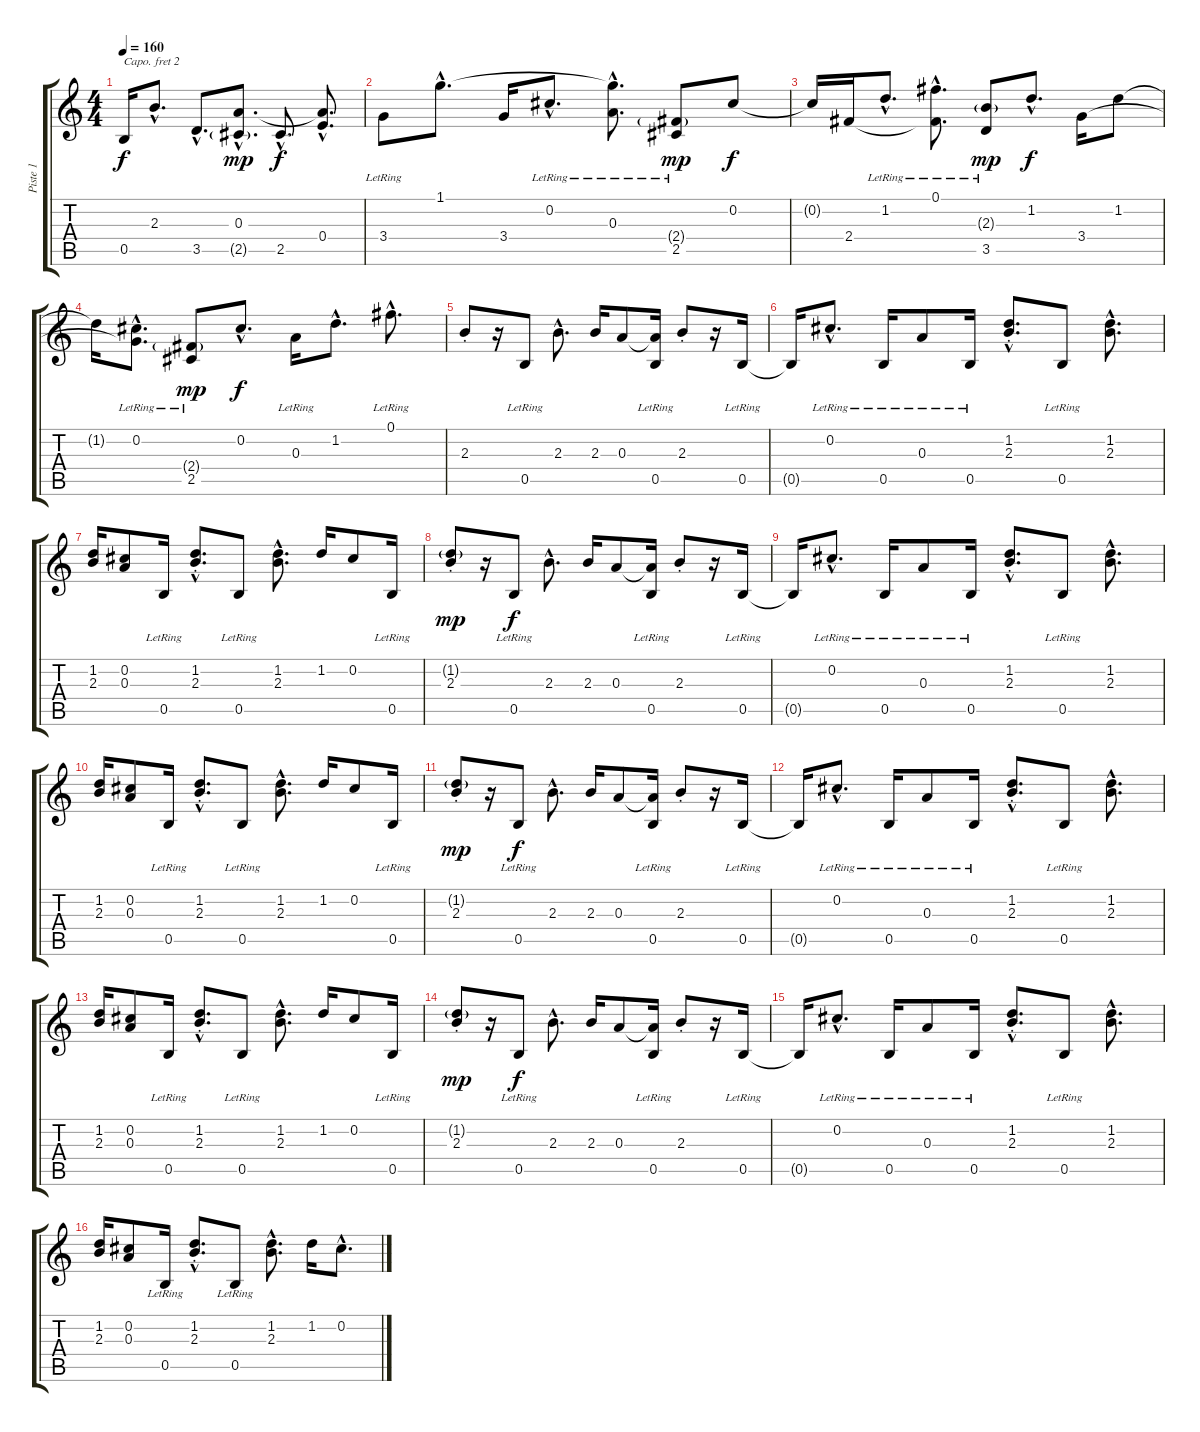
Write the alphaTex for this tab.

\track ("Piste 1" "Piste 1") {instrument electricguitarclean}
\staff {score tabs}
\capo 2
\tuning (E4 B3 G3 D3 A2 E2) {hide}
\ts (4 4)
\tempo 160
\clef g2
\ks c
0.5{t}.16{dy f} 2.3{hac}.8{d} 3.5{hac}.8{d} (0.3{hac} 2.5{g hac}).8{d dy mp} 2.5{hac}.8{d dy f} (0.3{hac t} 0.4{hac}).8{d} |
3.4{lr}.8 1.1{hac}.8{d} 3.4.16 0.2{hac lr}.8{d} (1.1{hac t} 0.3{hac lr}).8{d} (2.4{g} 2.5{lr}).8{dy mp} 0.2.8{dy f} |
0.2{t}.16 2.4.16 1.2{hac lr}.8{d} (0.1{hac lr} 2.4{hac t}).8{d} (2.3{g} 3.5{lr}).8{dy mp} 1.2{hac}.8{d dy f} 3.4.16 1.2.8 |
1.2{t}.16 (0.2{hac lr} 3.4{hac t}).8{d} (2.4{g} 2.5{lr}).8{dy mp} 0.2{hac}.8{d dy f} 0.3{lr}.16 1.2{hac}.8{d} 0.1{hac lr}.8{d} |
2.3{st}.8 r.16 0.5{lr}.8 2.3{hac}.8{d} 2.3.16 0.3.8 (0.3{t} 0.5{lr}).16 2.3{st}.8 r.16 0.5{lr}.16 |
0.5{t}.16 0.2{hac lr}.8{d} 0.5{lr}.16 0.3{lr}.8 0.5{lr}.16 (1.2{hac st} 2.3{hac}).8{d} 0.5{lr}.8 (1.2{hac} 2.3{hac}).8{d} |
(1.2 2.3).16 (0.2 0.3).8 0.5{lr}.16 (1.2{hac st} 2.3{hac}).8{d} 0.5{lr}.8 (1.2{hac} 2.3{hac}).8{d} 1.2.16 0.2.8 0.5{lr}.16 |
(1.2{g} 2.3{st}).8{dy mp} r.16 0.5{lr}.8{dy f} 2.3{hac}.8{d} 2.3.16 0.3.8 (0.3{t} 0.5{lr}).16 2.3{st}.8 r.16 0.5{lr}.16 |
0.5{t}.16 0.2{hac lr}.8{d} 0.5{lr}.16 0.3{lr}.8 0.5{lr}.16 (1.2{hac st} 2.3{hac}).8{d} 0.5{lr}.8 (1.2{hac} 2.3{hac}).8{d} |
(1.2 2.3).16 (0.2 0.3).8 0.5{lr}.16 (1.2{hac st} 2.3{hac}).8{d} 0.5{lr}.8 (1.2{hac} 2.3{hac}).8{d} 1.2.16 0.2.8 0.5{lr}.16 |
(1.2{g st} 2.3{st}).8{dy mp} r.16 0.5{lr}.8{dy f} 2.3{hac}.8{d} 2.3.16 0.3.8 (0.3{t} 0.5{lr}).16 2.3{st}.8 r.16 0.5{lr}.16 |
0.5{t}.16 0.2{hac lr}.8{d} 0.5{lr}.16 0.3{lr}.8 0.5{lr}.16 (1.2{hac st} 2.3{hac}).8{d} 0.5{lr}.8 (1.2{hac} 2.3{hac}).8{d} |
(1.2 2.3).16 (0.2 0.3).8 0.5{lr}.16 (1.2{hac st} 2.3{hac}).8{d} 0.5{lr}.8 (1.2{hac} 2.3{hac}).8{d} 1.2.16 0.2.8 0.5{lr}.16 |
(1.2{g st} 2.3{st}).8{dy mp} r.16 0.5{lr}.8{dy f} 2.3{hac}.8{d} 2.3.16 0.3.8 (0.3{t} 0.5{lr}).16 2.3{st}.8 r.16 0.5{lr}.16 |
0.5{t}.16 0.2{hac lr}.8{d} 0.5{lr}.16 0.3{lr}.8 0.5{lr}.16 (1.2{hac st} 2.3{hac}).8{d} 0.5{lr}.8 (1.2{hac} 2.3{hac}).8{d} |
(1.2 2.3).16 (0.2 0.3).8 0.5{lr}.16 (1.2{hac st} 2.3{hac}).8{d} 0.5{lr}.8 (1.2{hac} 2.3{hac}).8{d} 1.2.16 0.2{hac}.8{d}
